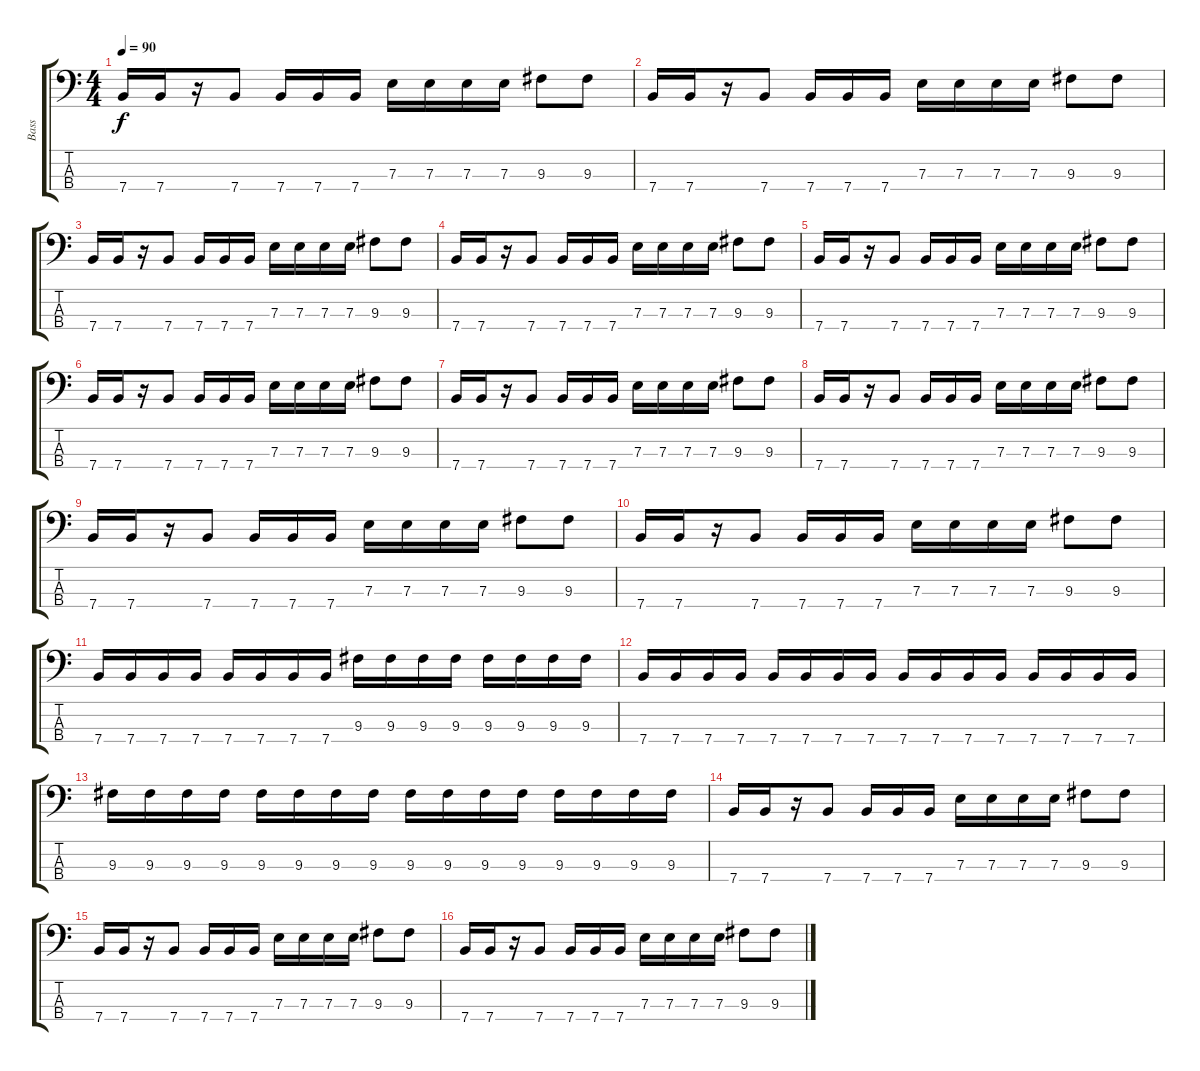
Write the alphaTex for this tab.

\track ("Bass" "Bass") {instrument slapbass1}
\staff {score tabs}
\tuning (G2 D2 A1 E1) {hide}
\ts (4 4)
\tempo 90
\clef f4
\ks c
7.4.16{dy f instrument slapbass1} 7.4.16 r.16 7.4.8 7.4.16 7.4.16 7.4.16 7.3.16 7.3.16 7.3.16 7.3.16 9.3.8 9.3.8 |
7.4.16 7.4.16 r.16 7.4.8 7.4.16 7.4.16 7.4.16 7.3.16 7.3.16 7.3.16 7.3.16 9.3.8 9.3.8 |
7.4.16 7.4.16 r.16 7.4.8 7.4.16 7.4.16 7.4.16 7.3.16 7.3.16 7.3.16 7.3.16 9.3.8 9.3.8 |
7.4.16 7.4.16 r.16 7.4.8 7.4.16 7.4.16 7.4.16 7.3.16 7.3.16 7.3.16 7.3.16 9.3.8 9.3.8 |
7.4.16 7.4.16 r.16 7.4.8 7.4.16 7.4.16 7.4.16 7.3.16 7.3.16 7.3.16 7.3.16 9.3.8 9.3.8 |
7.4.16 7.4.16 r.16 7.4.8 7.4.16 7.4.16 7.4.16 7.3.16 7.3.16 7.3.16 7.3.16 9.3.8 9.3.8 |
7.4.16 7.4.16 r.16 7.4.8 7.4.16 7.4.16 7.4.16 7.3.16 7.3.16 7.3.16 7.3.16 9.3.8 9.3.8 |
7.4.16 7.4.16 r.16 7.4.8 7.4.16 7.4.16 7.4.16 7.3.16 7.3.16 7.3.16 7.3.16 9.3.8 9.3.8 |
7.4.16 7.4.16 r.16 7.4.8 7.4.16 7.4.16 7.4.16 7.3.16 7.3.16 7.3.16 7.3.16 9.3.8 9.3.8 |
7.4.16 7.4.16 r.16 7.4.8 7.4.16 7.4.16 7.4.16 7.3.16 7.3.16 7.3.16 7.3.16 9.3.8 9.3.8 |
7.4.16 7.4.16 7.4.16 7.4.16 7.4.16 7.4.16 7.4.16 7.4.16 9.3.16 9.3.16 9.3.16 9.3.16 9.3.16 9.3.16 9.3.16 9.3.16 |
7.4.16 7.4.16 7.4.16 7.4.16 7.4.16 7.4.16 7.4.16 7.4.16 7.4.16 7.4.16 7.4.16 7.4.16 7.4.16 7.4.16 7.4.16 7.4.16 |
9.3.16 9.3.16 9.3.16 9.3.16 9.3.16 9.3.16 9.3.16 9.3.16 9.3.16 9.3.16 9.3.16 9.3.16 9.3.16 9.3.16 9.3.16 9.3.16 |
7.4.16 7.4.16 r.16 7.4.8 7.4.16 7.4.16 7.4.16 7.3.16 7.3.16 7.3.16 7.3.16 9.3.8 9.3.8 |
7.4.16 7.4.16 r.16 7.4.8 7.4.16 7.4.16 7.4.16 7.3.16 7.3.16 7.3.16 7.3.16 9.3.8 9.3.8 |
7.4.16 7.4.16 r.16 7.4.8 7.4.16 7.4.16 7.4.16 7.3.16 7.3.16 7.3.16 7.3.16 9.3.8 9.3.8
